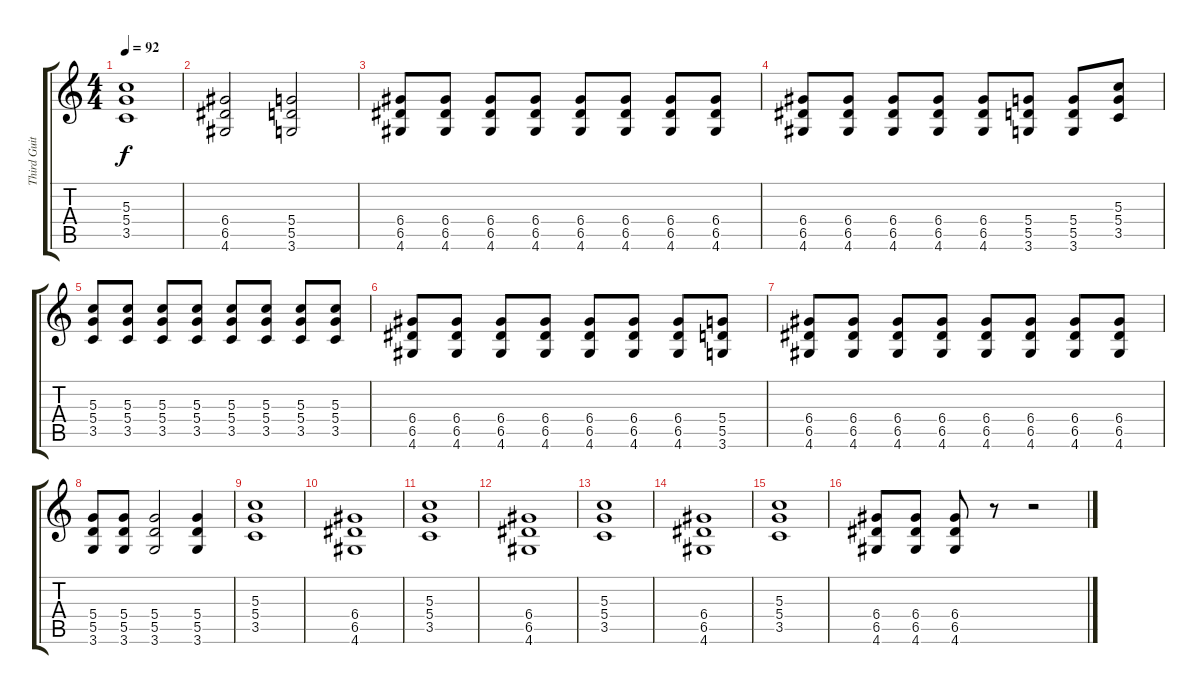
\track ("Third Guitar" "Third Guit") {instrument overdrivenguitar}
\staff {score tabs}
\tuning (E4 B3 G3 D3 A2 E2) {hide}
\ts (4 4)
\tempo 92
\clef g2
\ks c
(5.3 5.4 3.5).1{dy f} |
(6.4 6.5 4.6).2 (5.4 5.5 3.6).2 |
(6.4 6.5 4.6).8 (6.4 6.5 4.6).8 (6.4 6.5 4.6).8 (6.4 6.5 4.6).8 (6.4 6.5 4.6).8 (6.4 6.5 4.6).8 (6.4 6.5 4.6).8 (6.4 6.5 4.6).8 |
(6.4 6.5 4.6).8 (6.4 6.5 4.6).8 (6.4 6.5 4.6).8 (6.4 6.5 4.6).8 (6.4 6.5 4.6).8 (5.4 5.5 3.6).8 (5.4 5.5 3.6).8 (5.3 5.4 3.5).8 |
(5.3 5.4 3.5).8 (5.3 5.4 3.5).8 (5.3 5.4 3.5).8 (5.3 5.4 3.5).8 (5.3 5.4 3.5).8 (5.3 5.4 3.5).8 (5.3 5.4 3.5).8 (5.3 5.4 3.5).8 |
(6.4 6.5 4.6).8 (6.4 6.5 4.6).8 (6.4 6.5 4.6).8 (6.4 6.5 4.6).8 (6.4 6.5 4.6).8 (6.4 6.5 4.6).8 (6.4 6.5 4.6).8 (5.4 5.5 3.6).8 |
(6.4 6.5 4.6).8 (6.4 6.5 4.6).8 (6.4 6.5 4.6).8 (6.4 6.5 4.6).8 (6.4 6.5 4.6).8 (6.4 6.5 4.6).8 (6.4 6.5 4.6).8 (6.4 6.5 4.6).8 |
(5.4 5.5 3.6).8 (5.4 5.5 3.6).8 (5.4 5.5 3.6).2{volume 4} (5.4 5.5 3.6).4{volume 7} |
(5.3 5.4 3.5).1{volume 6 balance 6} |
(6.4 6.5 4.6).1 |
(5.3 5.4 3.5).1 |
(6.4 6.5 4.6).1 |
(5.3 5.4 3.5).1 |
(6.4 6.5 4.6).1 |
(5.3 5.4 3.5).1 |
(6.4 6.5 4.6).8 (6.4 6.5 4.6).8 (6.4 6.5 4.6).8 r.8 r.2
